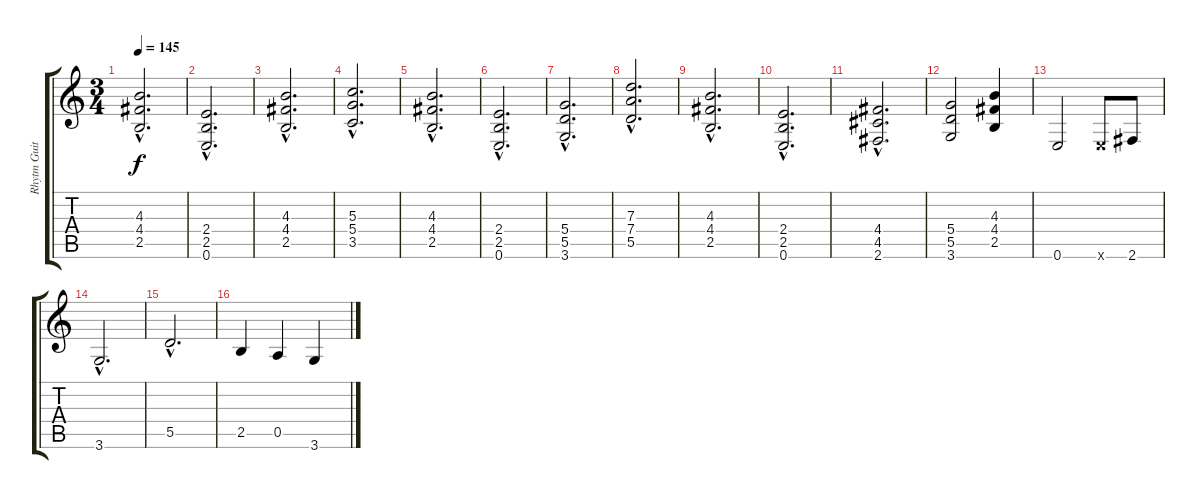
\track ("Rhytm Guitar" "Rhytm Guit") {instrument distortionguitar}
\staff {score tabs}
\tuning (E4 B3 G3 D3 A2 E2) {hide}
\ts (3 4)
\tempo 145
\clef g2
\ks c
(4.3{hac} 4.4{hac} 2.5{hac}).2{d dy f} |
(2.4{hac} 2.5{hac} 0.6{hac}).2{d} |
(4.3{hac} 4.4{hac} 2.5{hac}).2{d} |
(5.3{hac} 5.4{hac} 3.5{hac}).2{d} |
(4.3{hac} 4.4{hac} 2.5{hac}).2{d} |
(2.4{hac} 2.5{hac} 0.6{hac}).2{d} |
(5.4{hac} 5.5{hac} 3.6{hac}).2{d} |
(7.3{hac} 7.4{hac} 5.5{hac}).2{d} |
(4.3{hac} 4.4{hac} 2.5{hac}).2{d} |
(2.4{hac} 2.5{hac} 0.6{hac}).2{d} |
(4.4{hac} 4.5{hac} 2.6{hac}).2{d} |
(5.4 5.5 3.6).2 (4.3 4.4 2.5).4 |
0.6.2{volume 16} 0.6{x}.8 2.6.8 |
3.6{hac}.2{d} |
5.5{hac}.2{d} |
2.5.4 0.5.4 3.6.4
